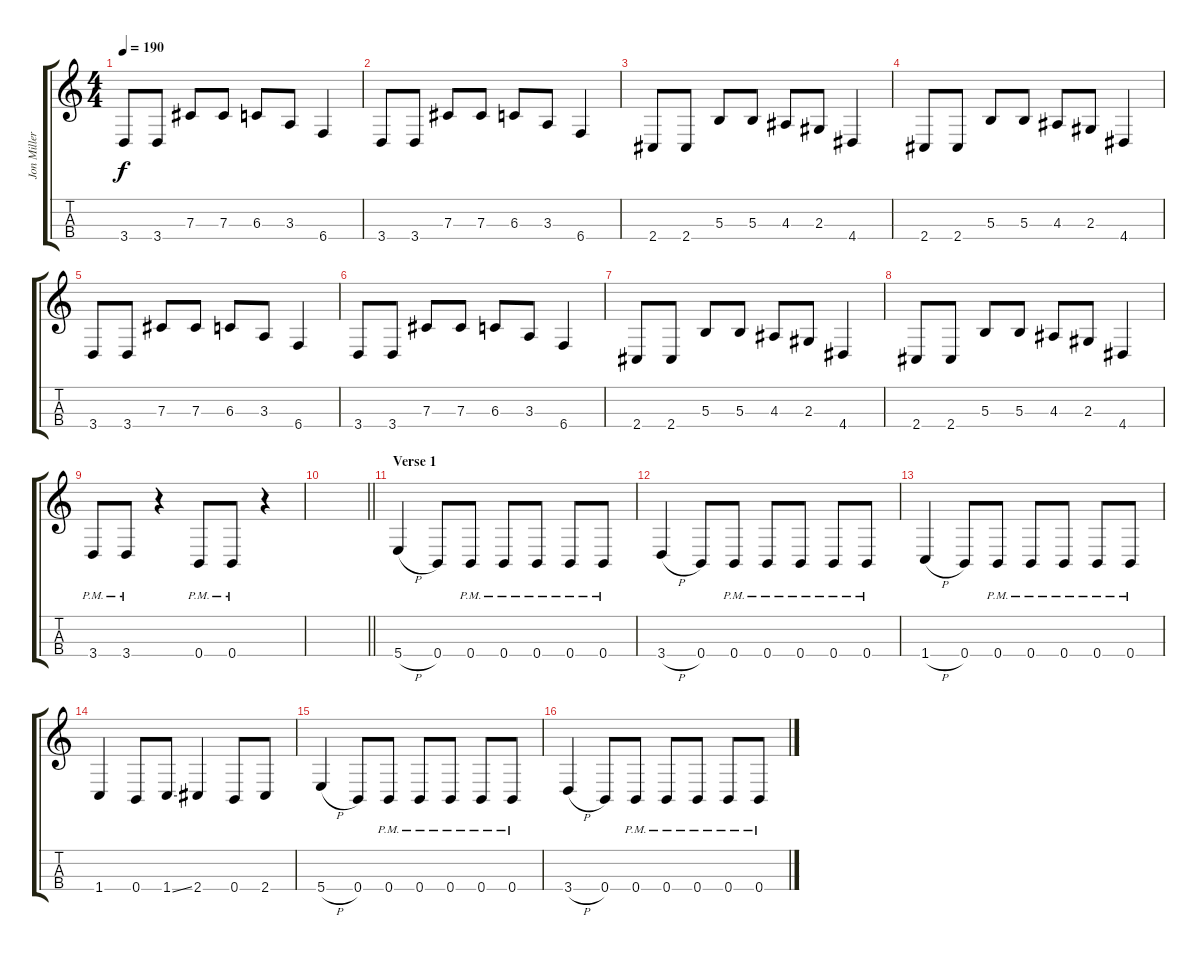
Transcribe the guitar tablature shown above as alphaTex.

\track ("Jon Miller (Bass Guitar)" "Jon Miller") {instrument electricbasspick}
\staff {score tabs}
\tuning (E3 B2 Gb2 B1) {hide}
\ts (4 4)
\tempo 190
\clef g2
\ks c
3.4.8{dy f} 3.4.8 7.3.8 7.3.8 6.3.8 3.3.8 6.4.4 |
3.4.8 3.4.8 7.3.8 7.3.8 6.3.8 3.3.8 6.4.4 |
2.4.8 2.4.8 5.3.8 5.3.8 4.3.8 2.3.8 4.4.4 |
2.4.8 2.4.8 5.3.8 5.3.8 4.3.8 2.3.8 4.4.4 |
3.4.8 3.4.8 7.3.8 7.3.8 6.3.8 3.3.8 6.4.4 |
3.4.8 3.4.8 7.3.8 7.3.8 6.3.8 3.3.8 6.4.4 |
2.4.8 2.4.8 5.3.8 5.3.8 4.3.8 2.3.8 4.4.4 |
2.4.8 2.4.8 5.3.8 5.3.8 4.3.8 2.3.8 4.4.4 |
3.4{pm}.8 3.4{pm}.8 r.4 0.4{pm}.8 0.4{pm}.8 r.4 |
\barLineRight lightlight
|
\section ("" "Verse 1")
5.4{h}.4 0.4.8 0.4{pm}.8 0.4{pm}.8 0.4{pm}.8 0.4{pm}.8 0.4{pm}.8 |
3.4{h}.4 0.4.8 0.4{pm}.8 0.4{pm}.8 0.4{pm}.8 0.4{pm}.8 0.4{pm}.8 |
1.4{h}.4 0.4.8 0.4{pm}.8 0.4{pm}.8 0.4{pm}.8 0.4{pm}.8 0.4{pm}.8 |
1.4.4 0.4.8 1.4{ss}.8 2.4.4 0.4.8 2.4.8 |
5.4{h}.4 0.4.8 0.4{pm}.8 0.4{pm}.8 0.4{pm}.8 0.4{pm}.8 0.4{pm}.8 |
3.4{h}.4 0.4.8 0.4{pm}.8 0.4{pm}.8 0.4{pm}.8 0.4{pm}.8 0.4{pm}.8
